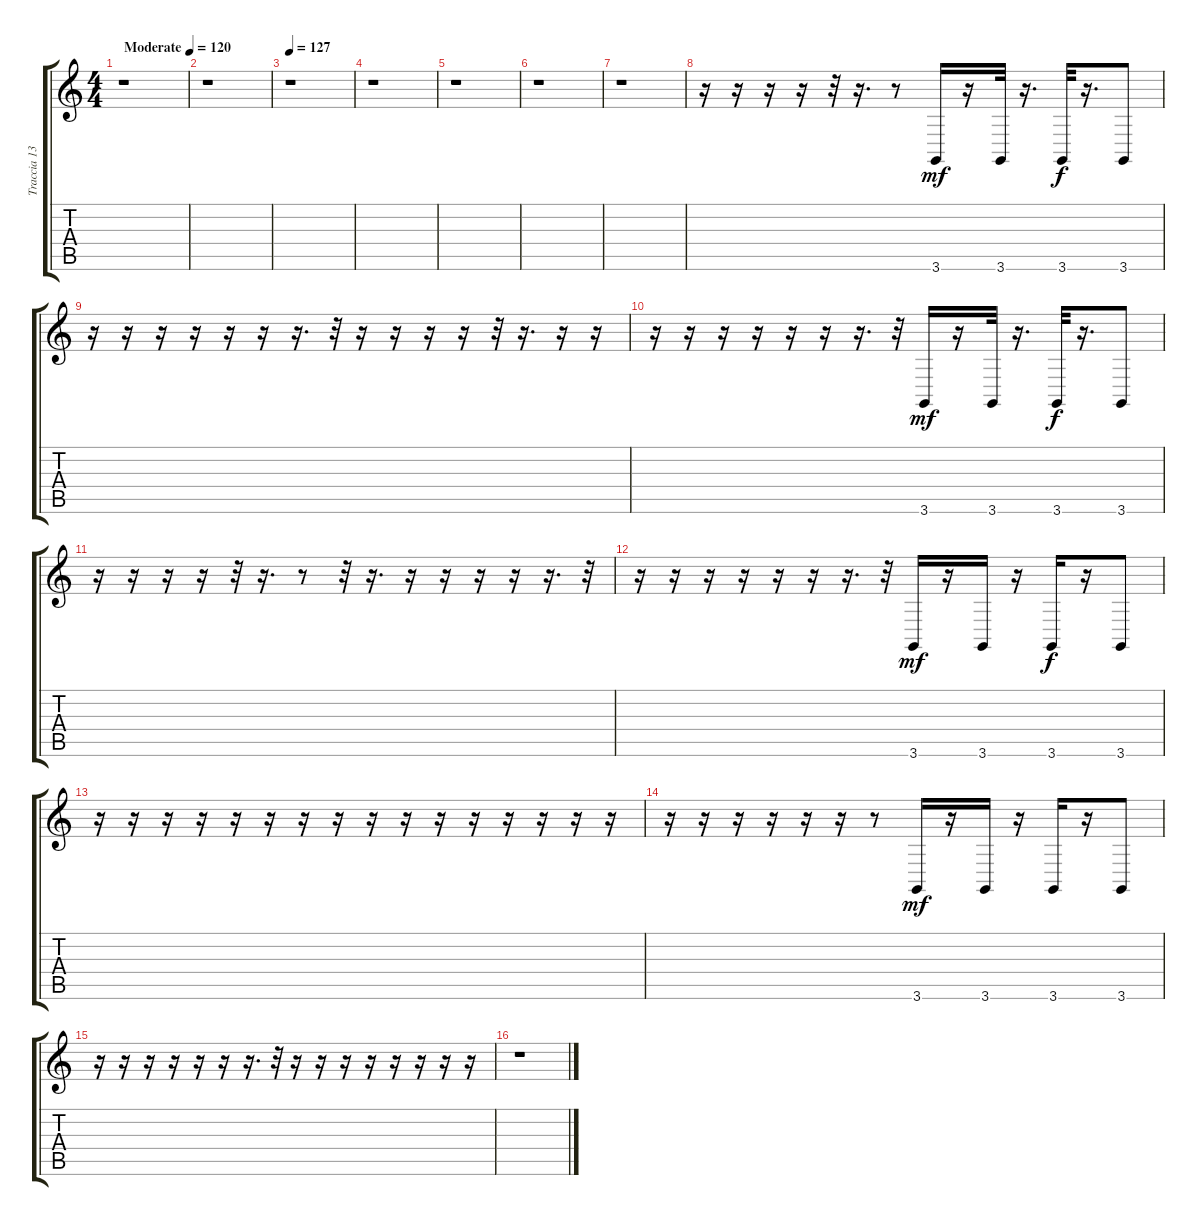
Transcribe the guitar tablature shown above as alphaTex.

\track ("Traccia 13" "Traccia 13") {instrument lead5charang}
\staff {score tabs}
\tuning (E4 B3 G3 D3 A2 E2) {hide}
\ts (4 4)
\tempo (120 "Moderate")
\clef g2
\ks c
r.1{dy mf instrument lead5charang} |
r.1 |
\tempo 127
r.1 |
r.1 |
r.1 |
r.1 |
r.1 |
r.16 r.16 r.16 r.16 r.32 r.16{d} r.8 3.6.16 r.16 3.6.32 r.16{d} 3.6.32{dy f} r.16{d} 3.6.8 |
r.16 r.16 r.16 r.16 r.16 r.16 r.16{d} r.32 r.16 r.16 r.16 r.16 r.32 r.16{d} r.16 r.16 |
r.16 r.16 r.16 r.16 r.16 r.16 r.16{d} r.32 3.6.16{dy mf} r.16 3.6.32 r.16{d} 3.6.32{dy f} r.16{d} 3.6.8 |
r.16 r.16 r.16 r.16 r.32 r.16{d} r.8 r.32 r.16{d} r.16 r.16 r.16 r.16 r.16{d} r.32 |
r.16 r.16 r.16 r.16 r.16 r.16 r.16{d} r.32 3.6.16{dy mf} r.16 3.6.16 r.16 3.6.16{dy f} r.16 3.6.8 |
r.16 r.16 r.16 r.16 r.16 r.16 r.16 r.16 r.16 r.16 r.16 r.16 r.16 r.16 r.16 r.16 |
r.16 r.16 r.16 r.16 r.16 r.16 r.8 3.6.16{dy mf} r.16 3.6.16 r.16 3.6.16 r.16 3.6.8 |
r.16 r.16 r.16 r.16 r.16 r.16 r.16{d} r.32 r.16 r.16 r.16 r.16 r.16 r.16 r.16 r.16 |
r.1
